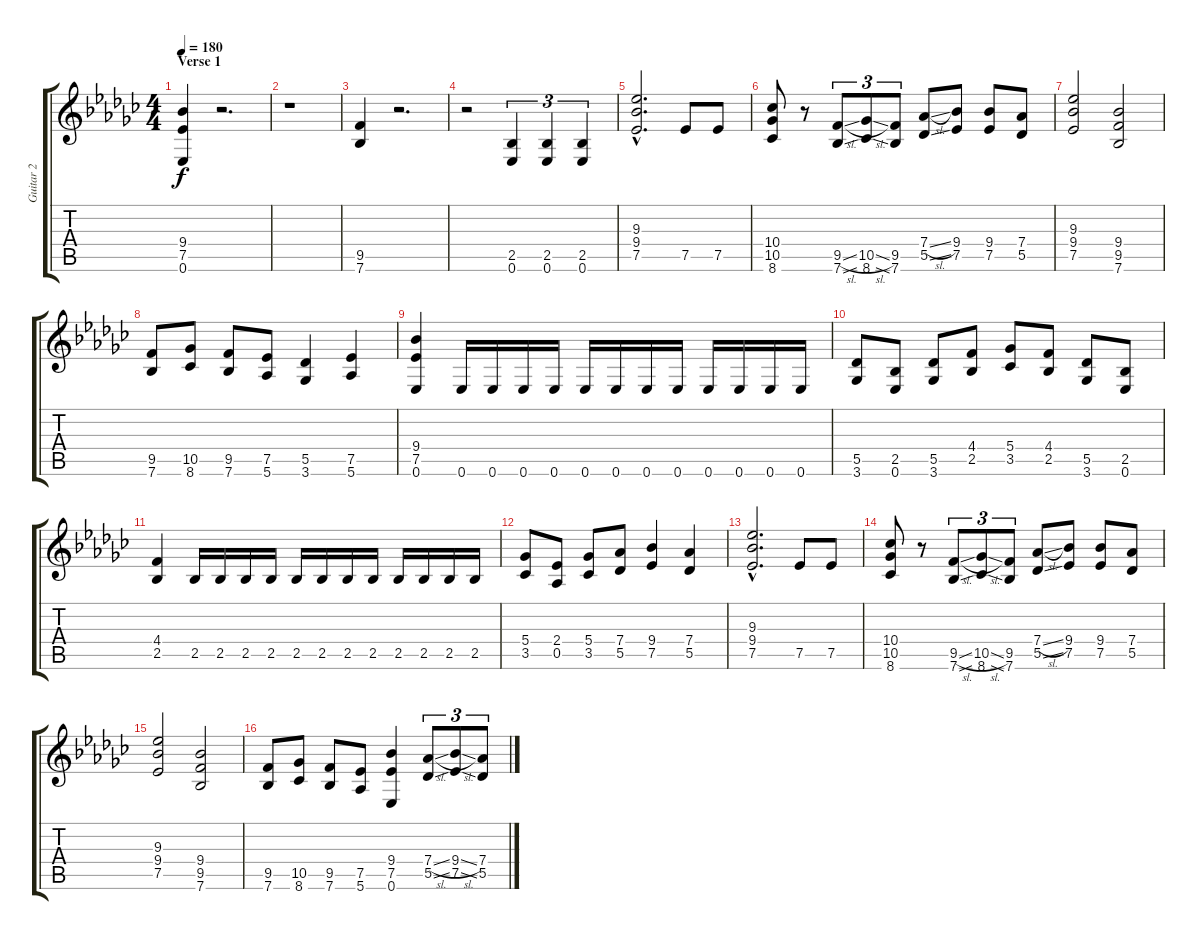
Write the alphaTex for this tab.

\track ("Guitar 2" "Guitar 2") {instrument distortionguitar}
\staff {score tabs}
\tuning (Eb4 Bb3 Gb3 Db3 Ab2 Eb2) {hide}
\ts (4 4)
\section ("" "Verse 1")
\tempo 180
\clef g2
\ks ebminor
(9.4 7.5 0.6).4{dy f} r.2{d} |
r.1 |
(9.5 7.6).4 r.2{d} |
r.2 (2.5 0.6).4{tu (3 2)} (2.5 0.6).4{tu (3 2)} (2.5 0.6).4{tu (3 2)} |
(9.3{hac} 9.4{hac} 7.5{hac}).2{d} 7.5.8 7.5.8 |
(10.4 10.5 8.6).8 r.8 (9.5{sl} 7.6{ss}).8{tu (3 2)} (10.5{sl} 8.6{ss}).8{tu (3 2)} (9.5 7.6).8{tu (3 2)} (7.4{sl} 5.5{ss}).8 (9.4 7.5).8 (9.4 7.5).8 (7.4 5.5).8 |
(9.3 9.4 7.5).2 (9.4 9.5 7.6).2 |
(9.5 7.6).8 (10.5 8.6).8 (9.5 7.6).8 (7.5 5.6).8 (5.5 3.6).4 (7.5 5.6).4 |
(9.4 7.5 0.6).4 0.6.16 0.6.16 0.6.16 0.6.16 0.6.16 0.6.16 0.6.16 0.6.16 0.6.16 0.6.16 0.6.16 0.6.16 |
(5.5 3.6).8 (2.5 0.6).8 (5.5 3.6).8 (4.4 2.5).8 (5.4 3.5).8 (4.4 2.5).8 (5.5 3.6).8 (2.5 0.6).8 |
(4.4 2.5).4 2.5.16 2.5.16 2.5.16 2.5.16 2.5.16 2.5.16 2.5.16 2.5.16 2.5.16 2.5.16 2.5.16 2.5.16 |
(5.4 3.5).8 (2.4 0.5).8 (5.4 3.5).8 (7.4 5.5).8 (9.4 7.5).4 (7.4 5.5).4 |
(9.3{hac} 9.4{hac} 7.5{hac}).2{d} 7.5.8 7.5.8 |
(10.4 10.5 8.6).8 r.8 (9.5{sl} 7.6{ss}).8{tu (3 2)} (10.5{sl} 8.6{ss}).8{tu (3 2)} (9.5 7.6).8{tu (3 2)} (7.4{sl} 5.5{ss}).8 (9.4 7.5).8 (9.4 7.5).8 (7.4 5.5).8 |
(9.3 9.4 7.5).2 (9.4 9.5 7.6).2 |
(9.5 7.6).8 (10.5 8.6).8 (9.5 7.6).8 (7.5 5.6).8 (9.4 7.5 0.6).4 (7.4{sl} 5.5{ss}).8{tu (3 2)} (9.4{sl} 7.5{ss}).8{tu (3 2)} (7.4 5.5).8{tu (3 2)}
